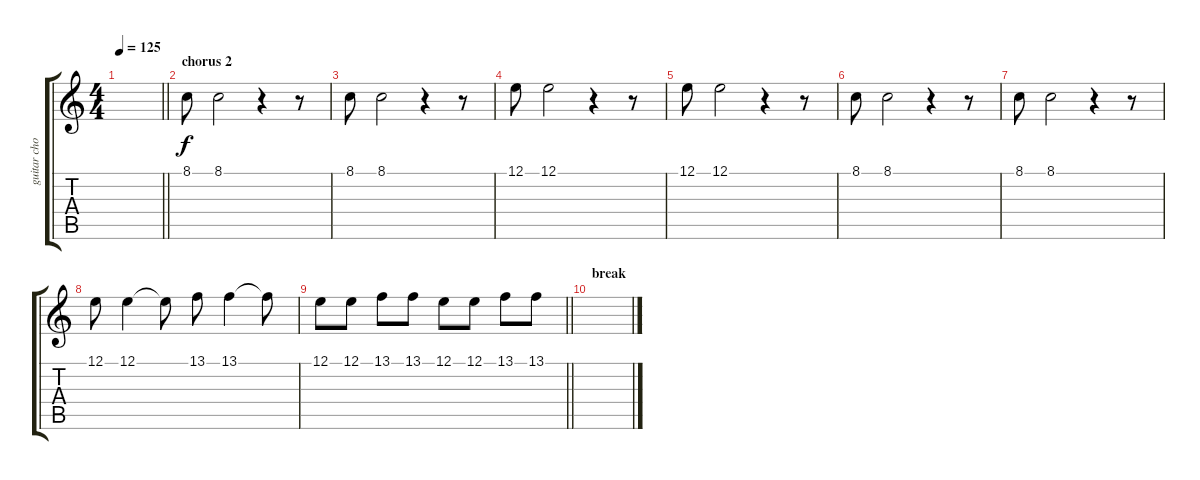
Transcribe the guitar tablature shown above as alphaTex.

\track ("guitar choir" "guitar cho") {instrument pad4choir}
\staff {score tabs}
\tuning (E4 B3 G3 D3 A2 E2) {hide}
\ts (4 4)
\tempo 125
\clef g2
\barLineRight lightlight
\ks c
|
\section ("" "chorus 2")
8.1.8 8.1.2 r.4 r.8 |
8.1.8 8.1.2 r.4 r.8 |
12.1.8 12.1.2 r.4 r.8 |
12.1.8 12.1.2 r.4 r.8 |
8.1.8 8.1.2 r.4 r.8 |
8.1.8 8.1.2 r.4 r.8 |
12.1.8 12.1.4 12.1{t}.8 13.1.8 13.1.4 13.1{t}.8 |
\barLineRight lightlight
12.1.8 12.1.8 13.1.8 13.1.8 12.1.8 12.1.8 13.1.8 13.1.8 |
\section ("" "break")
